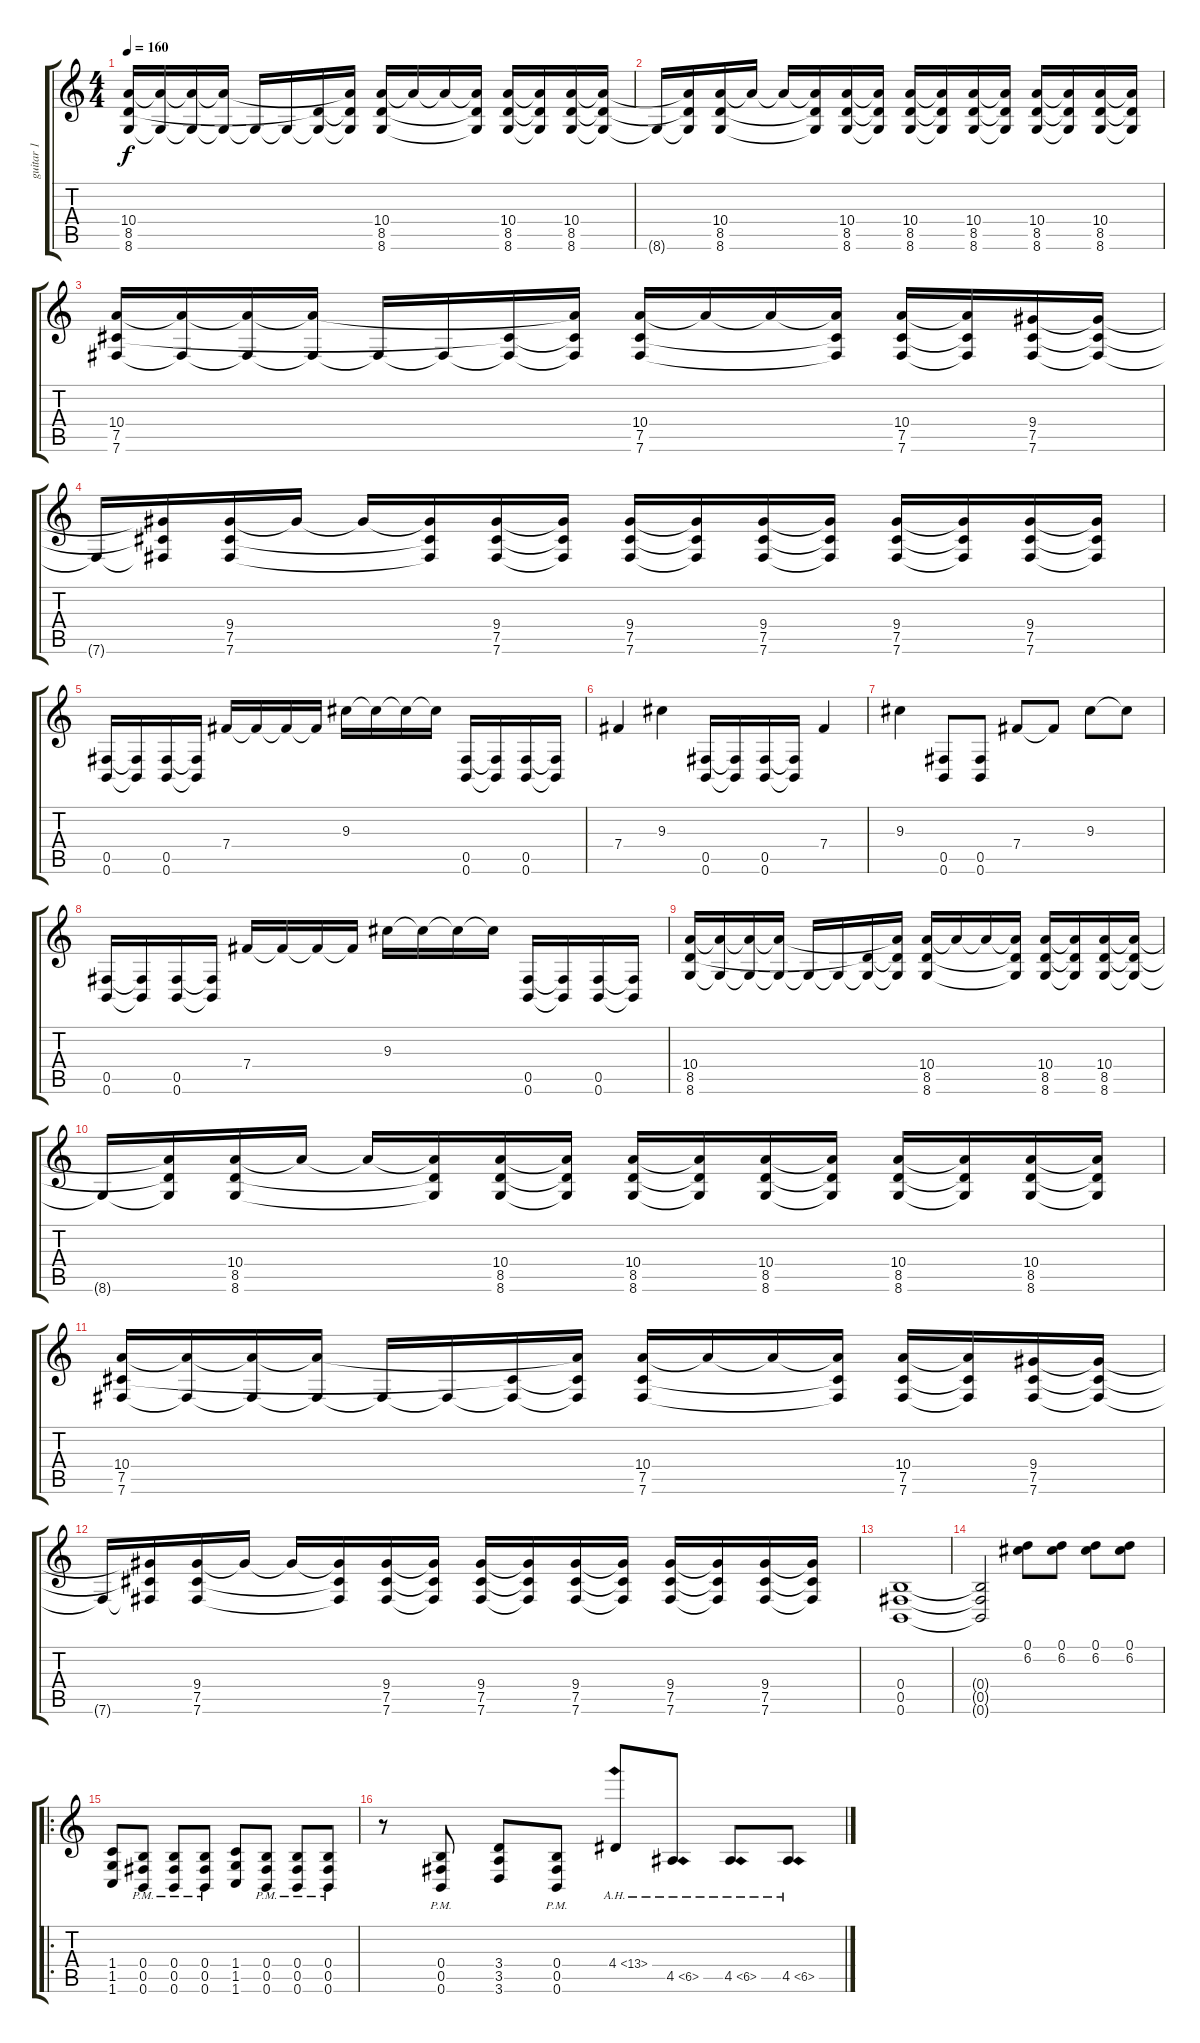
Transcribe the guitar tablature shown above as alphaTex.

\track ("guitar 1" "guitar 1") {instrument overdrivenguitar}
\staff {score tabs}
\tuning (Db4 Ab3 E3 B2 Gb2 B1) {hide}
\ts (4 4)
\tempo 160
\clef g2
\ks c
(10.4 8.5 8.6).16{dy f instrument overdrivenguitar} (10.4{t} 8.6{t}).16 (10.4{t} 8.6{t}).16 (10.4{t} 8.6{t}).16 8.6{t}.16 8.6{t}.16 (8.5{t} 8.6{t}).16 (10.4{t} 8.5{t} 8.6{t}).16 (10.4 8.5 8.6).16 10.4{t}.16 10.4{t}.16 (10.4{t} 8.5{t} 8.6{t}).16 (10.4 8.5 8.6).16 (10.4{t} 8.5{t} 8.6{t}).16 (10.4 8.5 8.6).16 (10.4{t} 8.5{t} 8.6{t}).16 |
8.6{t}.16 (10.4{t} 8.5{t} 8.6{t}).16 (10.4 8.5 8.6).16 10.4{t}.16 10.4{t}.16 (10.4{t} 8.5{t} 8.6{t}).16 (10.4 8.5 8.6).16 (10.4{t} 8.5{t} 8.6{t}).16 (10.4 8.5 8.6).16 (10.4{t} 8.5{t} 8.6{t}).16 (10.4 8.5 8.6).16 (10.4{t} 8.5{t} 8.6{t}).16 (10.4 8.5 8.6).16 (10.4{t} 8.5{t} 8.6{t}).16 (10.4 8.5 8.6).16 (10.4{t} 8.5{t} 8.6{t}).16 |
(10.4 7.5 7.6).16 (10.4{t} 7.6{t}).16 (10.4{t} 7.6{t}).16 (10.4{t} 7.6{t}).16 7.6{t}.16 7.6{t}.16 (7.5{t} 7.6{t}).16 (10.4{t} 7.5{t} 7.6{t}).16 (10.4 7.5 7.6).16 10.4{t}.16 10.4{t}.16 (10.4{t} 7.5{t} 7.6{t}).16 (10.4 7.5 7.6).16 (10.4{t} 7.5{t} 7.6{t}).16 (9.4 7.5 7.6).16 (9.4{t} 7.5{t} 7.6{t}).16 |
7.6{t}.16 (9.4{t} 7.5{t} 7.6{t}).16 (9.4 7.5 7.6).16 9.4{t}.16 9.4{t}.16 (9.4{t} 7.5{t} 7.6{t}).16 (9.4 7.5 7.6).16 (9.4{t} 7.5{t} 7.6{t}).16 (9.4 7.5 7.6).16 (9.4{t} 7.5{t} 7.6{t}).16 (9.4 7.5 7.6).16 (9.4{t} 7.5{t} 7.6{t}).16 (9.4 7.5 7.6).16 (9.4{t} 7.5{t} 7.6{t}).16 (9.4 7.5 7.6).16 (9.4{t} 7.5{t} 7.6{t}).16 |
(0.5 0.6).16 (0.5{t} 0.6{t}).16 (0.5 0.6).16 (0.5{t} 0.6{t}).16 7.4.16 7.4{t}.16 7.4{t}.16 7.4{t}.16 9.3.16 9.3{t}.16 9.3{t}.16 9.3{t}.16 (0.5 0.6).16 (0.5{t} 0.6{t}).16 (0.5 0.6).16 (0.5{t} 0.6{t}).16 |
7.4.4 9.3.4 (0.5 0.6).16 (0.5{t} 0.6{t}).16 (0.5 0.6).16 (0.5{t} 0.6{t}).16 7.4.4 |
9.3.4 (0.5 0.6).8 (0.5 0.6).8 7.4.8 7.4{t}.8 9.3.8 9.3{t}.8 |
(0.5 0.6).16 (0.5{t} 0.6{t}).16 (0.5 0.6).16 (0.5{t} 0.6{t}).16 7.4.16 7.4{t}.16 7.4{t}.16 7.4{t}.16 9.3.16 9.3{t}.16 9.3{t}.16 9.3{t}.16 (0.5 0.6).16 (0.5{t} 0.6{t}).16 (0.5 0.6).16 (0.5{t} 0.6{t}).16 |
(10.4 8.5 8.6).16{instrument overdrivenguitar} (10.4{t} 8.6{t}).16 (10.4{t} 8.6{t}).16 (10.4{t} 8.6{t}).16 8.6{t}.16 8.6{t}.16 (8.5{t} 8.6{t}).16 (10.4{t} 8.5{t} 8.6{t}).16 (10.4 8.5 8.6).16 10.4{t}.16 10.4{t}.16 (10.4{t} 8.5{t} 8.6{t}).16 (10.4 8.5 8.6).16 (10.4{t} 8.5{t} 8.6{t}).16 (10.4 8.5 8.6).16 (10.4{t} 8.5{t} 8.6{t}).16 |
8.6{t}.16 (10.4{t} 8.5{t} 8.6{t}).16 (10.4 8.5 8.6).16 10.4{t}.16 10.4{t}.16 (10.4{t} 8.5{t} 8.6{t}).16 (10.4 8.5 8.6).16 (10.4{t} 8.5{t} 8.6{t}).16 (10.4 8.5 8.6).16 (10.4{t} 8.5{t} 8.6{t}).16 (10.4 8.5 8.6).16 (10.4{t} 8.5{t} 8.6{t}).16 (10.4 8.5 8.6).16 (10.4{t} 8.5{t} 8.6{t}).16 (10.4 8.5 8.6).16 (10.4{t} 8.5{t} 8.6{t}).16 |
(10.4 7.5 7.6).16 (10.4{t} 7.6{t}).16 (10.4{t} 7.6{t}).16 (10.4{t} 7.6{t}).16 7.6{t}.16 7.6{t}.16 (7.5{t} 7.6{t}).16 (10.4{t} 7.5{t} 7.6{t}).16 (10.4 7.5 7.6).16 10.4{t}.16 10.4{t}.16 (10.4{t} 7.5{t} 7.6{t}).16 (10.4 7.5 7.6).16 (10.4{t} 7.5{t} 7.6{t}).16 (9.4 7.5 7.6).16 (9.4{t} 7.5{t} 7.6{t}).16 |
7.6{t}.16 (9.4{t} 7.5{t} 7.6{t}).16 (9.4 7.5 7.6).16 9.4{t}.16 9.4{t}.16 (9.4{t} 7.5{t} 7.6{t}).16 (9.4 7.5 7.6).16 (9.4{t} 7.5{t} 7.6{t}).16 (9.4 7.5 7.6).16 (9.4{t} 7.5{t} 7.6{t}).16 (9.4 7.5 7.6).16 (9.4{t} 7.5{t} 7.6{t}).16 (9.4 7.5 7.6).16 (9.4{t} 7.5{t} 7.6{t}).16 (9.4 7.5 7.6).16 (9.4{t} 7.5{t} 7.6{t}).16 |
(0.4 0.5 0.6).1 |
(0.4{t} 0.5{t} 0.6{t}).2 (0.1 6.2).8 (0.1 6.2).8 (0.1 6.2).8 (0.1 6.2).8 |
\ro
(1.4 1.5 1.6).8 (0.4 0.5 0.6{pm}).8 (0.4 0.5 0.6{pm}).8 (0.4 0.5 0.6{pm}).8 (1.4 1.5 1.6).8 (0.4 0.5 0.6{pm}).8 (0.4 0.5 0.6{pm}).8 (0.4 0.5 0.6{pm}).8 |
r.8 (0.4 0.5 0.6{pm}).8 (3.4 3.5 3.6).8 (0.4 0.5 0.6{pm}).8 4.4{ah 9}.8 4.5{ah 2}.8 4.5{ah 2}.8 4.5{ah 2}.8
